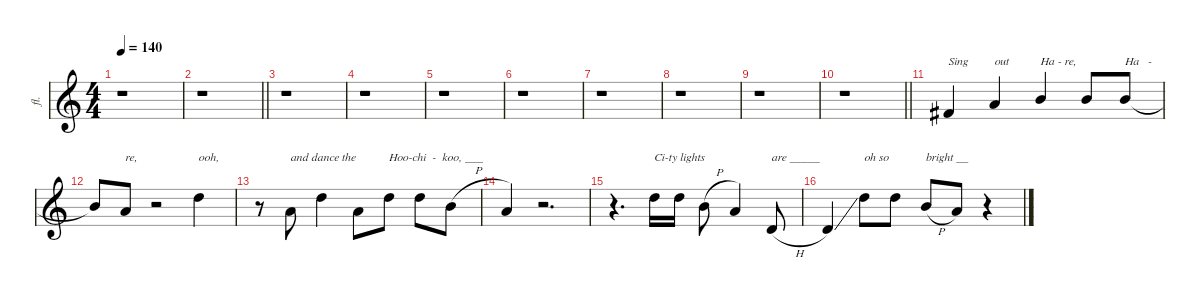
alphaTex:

\defaultSystemsLayout 4
\hideDynamics
\bracketExtendMode nobrackets
\otherSystemsTrackNameOrientation horizontal
\track ("Vocal" "fl.") {defaultSystemsLayout 4 instrument flute}
\staff {score}
\tuning (E4 B3 G3 D3 A2 E2)
\ts (4 4)
\tempo 140
\clef g2
\ks c
r.1{dy f beam Down} |
\barLineRight lightlight
r.1{beam Down} |
r.1{beam Down} |
r.1{beam Down} |
r.1{beam Down} |
r.1{beam Down} |
r.1{beam Down} |
r.1{beam Down} |
r.1{beam Down} |
\barLineRight lightlight
r.1{beam Down} |
11.3{acc #}.4{txt "Sing" beam Up} 14.3.4{txt "out" beam Up} 16.3.4{txt "Ha - re," beam Up} 16.3.8{beam Up} 16.3.8{txt "Ha   -" beam Up} |
16.3{t}.8{beam Up} 14.3.8{txt "re," beam Up} r.2{beam Up} 19.3.4{txt "ooh," beam Down} |
r.8{beam Down} 14.3.8{txt "and dance the" beam Up} 19.3.4{beam Down} 14.3.8{beam Down} 19.3.8{txt "Hoo-chi  -  koo, ___" beam Down} 19.3.8{beam Down} 16.3{h}.8{beam Down} |
14.3.4{beam Up} r.2{d beam Up} |
r.4{d beam Down} 19.3.16{txt "Ci-ty lights" beam Down} 19.3.16{beam Down} 16.3{h}.8{beam Down} 14.3.4{beam Up} 7.3{h}.8{txt "are _____" beam Up} |
7.3{ss}.4{beam Up} 19.3.8{txt "oh so" beam Down} 19.3.8{beam Down} 16.3{h}.8{txt "bright __" beam Up} 14.3.8{beam Up} r.4{beam Up}
